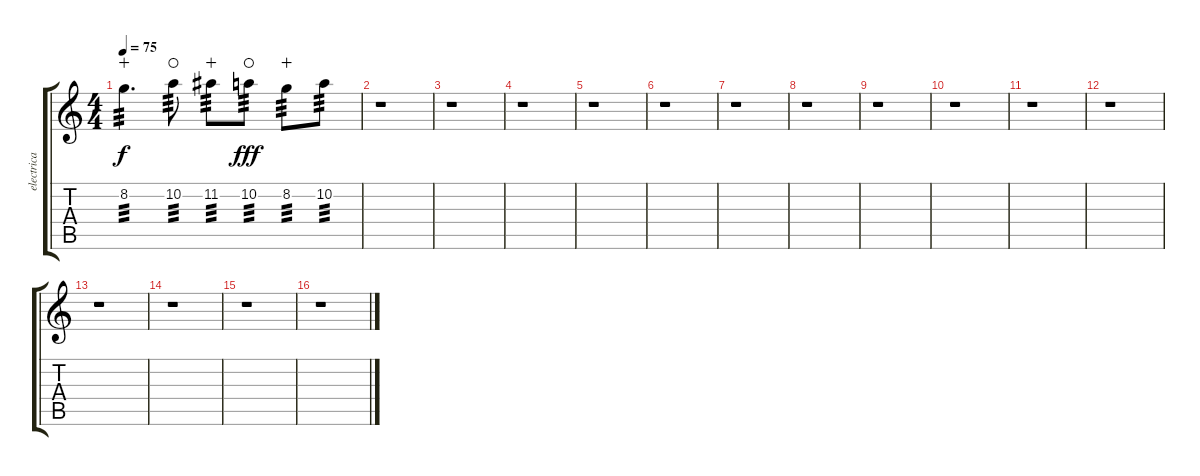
\track ("electrica 2" "electrica ") {instrument distortionguitar}
\staff {score tabs}
\tuning (E4 B3 G3 D3 A2 E2) {hide}
\ts (4 4)
\tempo 75
\clef g2
\ks c
8.2.4{d tp 3 dy f wahc} 10.2.8{tp 3 waho} 11.2.8{tp 3 wahc} 10.2.8{tp 3 dy fff waho} 8.2.8{tp 3 wahc} 10.2.8{tp 3} |
r.1 |
r.1 |
r.1 |
r.1 |
r.1 |
r.1 |
r.1 |
r.1 |
r.1 |
r.1 |
r.1 |
r.1 |
r.1 |
r.1 |
r.1
